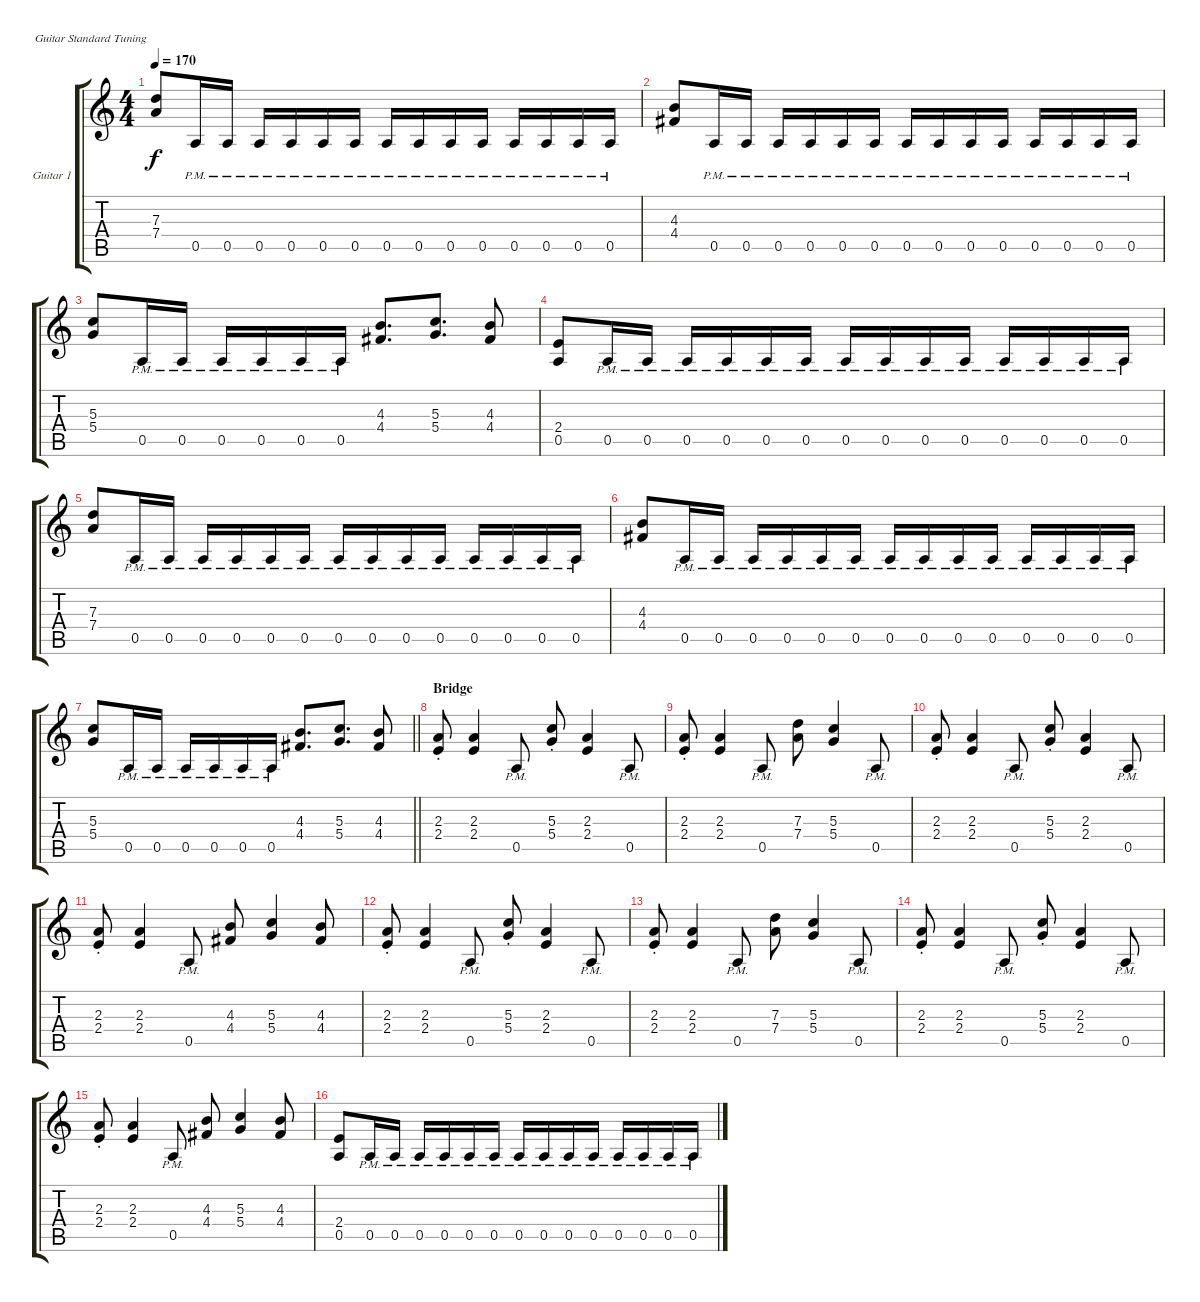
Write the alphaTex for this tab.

\bracketExtendMode groupsimilarinstruments
\firstSystemTrackNameOrientation horizontal
\otherSystemsTrackNameOrientation horizontal
\track ("Guitar 1" "Guitar 1") {instrument distortionguitar}
\staff {score tabs}
\tuning (E4 B3 G3 D3 A2 E2)
\ts (4 4)
\tempo 170
\clef g2
\ks c
(7.3 7.4).8{dy f} 0.5{pm}.16 0.5{pm}.16 0.5{pm}.16 0.5{pm}.16 0.5{pm}.16 0.5{pm}.16 0.5{pm}.16 0.5{pm}.16 0.5{pm}.16 0.5{pm}.16 0.5{pm}.16 0.5{pm}.16 0.5{pm}.16 0.5{pm}.16 |
(4.3 4.4).8 0.5{pm}.16 0.5{pm}.16 0.5{pm}.16 0.5{pm}.16 0.5{pm}.16 0.5{pm}.16 0.5{pm}.16 0.5{pm}.16 0.5{pm}.16 0.5{pm}.16 0.5{pm}.16 0.5{pm}.16 0.5{pm}.16 0.5{pm}.16 |
(5.3 5.4).8 0.5{pm}.16 0.5{pm}.16 0.5{pm}.16 0.5{pm}.16 0.5{pm}.16 0.5{pm}.16 (4.3 4.4).8{d} (5.3 5.4).8{d} (4.3 4.4).8 |
(2.4 0.5).8 0.5{pm}.16 0.5{pm}.16 0.5{pm}.16 0.5{pm}.16 0.5{pm}.16 0.5{pm}.16 0.5{pm}.16 0.5{pm}.16 0.5{pm}.16 0.5{pm}.16 0.5{pm}.16 0.5{pm}.16 0.5{pm}.16 0.5{pm}.16 |
(7.3 7.4).8 0.5{pm}.16 0.5{pm}.16 0.5{pm}.16 0.5{pm}.16 0.5{pm}.16 0.5{pm}.16 0.5{pm}.16 0.5{pm}.16 0.5{pm}.16 0.5{pm}.16 0.5{pm}.16 0.5{pm}.16 0.5{pm}.16 0.5{pm}.16 |
(4.3 4.4).8 0.5{pm}.16 0.5{pm}.16 0.5{pm}.16 0.5{pm}.16 0.5{pm}.16 0.5{pm}.16 0.5{pm}.16 0.5{pm}.16 0.5{pm}.16 0.5{pm}.16 0.5{pm}.16 0.5{pm}.16 0.5{pm}.16 0.5{pm}.16 |
\barLineRight lightlight
(5.3 5.4).8 0.5{pm}.16 0.5{pm}.16 0.5{pm}.16 0.5{pm}.16 0.5{pm}.16 0.5{pm}.16 (4.3 4.4).8{d} (5.3 5.4).8{d} (4.3 4.4).8 |
\section ("" "Bridge")
(2.3{st} 2.4{st}).8 (2.3 2.4).4 0.5{pm}.8 (5.3{st} 5.4{st}).8 (2.3 2.4).4 0.5{pm}.8 |
(2.3{st} 2.4{st}).8 (2.3 2.4).4 0.5{pm}.8 (7.3 7.4).8 (5.3 5.4).4 0.5{pm}.8 |
(2.3{st} 2.4{st}).8 (2.3 2.4).4 0.5{pm}.8 (5.3{st} 5.4{st}).8 (2.3 2.4).4 0.5{pm}.8 |
(2.3{st} 2.4{st}).8 (2.3 2.4).4 0.5{pm}.8 (4.3 4.4).8 (5.3 5.4).4 (4.3 4.4).8 |
(2.3{st} 2.4{st}).8 (2.3 2.4).4 0.5{pm}.8 (5.3{st} 5.4{st}).8 (2.3 2.4).4 0.5{pm}.8 |
(2.3{st} 2.4{st}).8 (2.3 2.4).4 0.5{pm}.8 (7.3 7.4).8 (5.3 5.4).4 0.5{pm}.8 |
(2.3{st} 2.4{st}).8 (2.3 2.4).4 0.5{pm}.8 (5.3{st} 5.4{st}).8 (2.3 2.4).4 0.5{pm}.8 |
(2.3{st} 2.4{st}).8 (2.3 2.4).4 0.5{pm}.8 (4.3 4.4).8 (5.3 5.4).4 (4.3 4.4).8 |
(2.4 0.5).8 0.5{pm}.16 0.5{pm}.16 0.5{pm}.16 0.5{pm}.16 0.5{pm}.16 0.5{pm}.16 0.5{pm}.16 0.5{pm}.16 0.5{pm}.16 0.5{pm}.16 0.5{pm}.16 0.5{pm}.16 0.5{pm}.16 0.5{pm}.16
